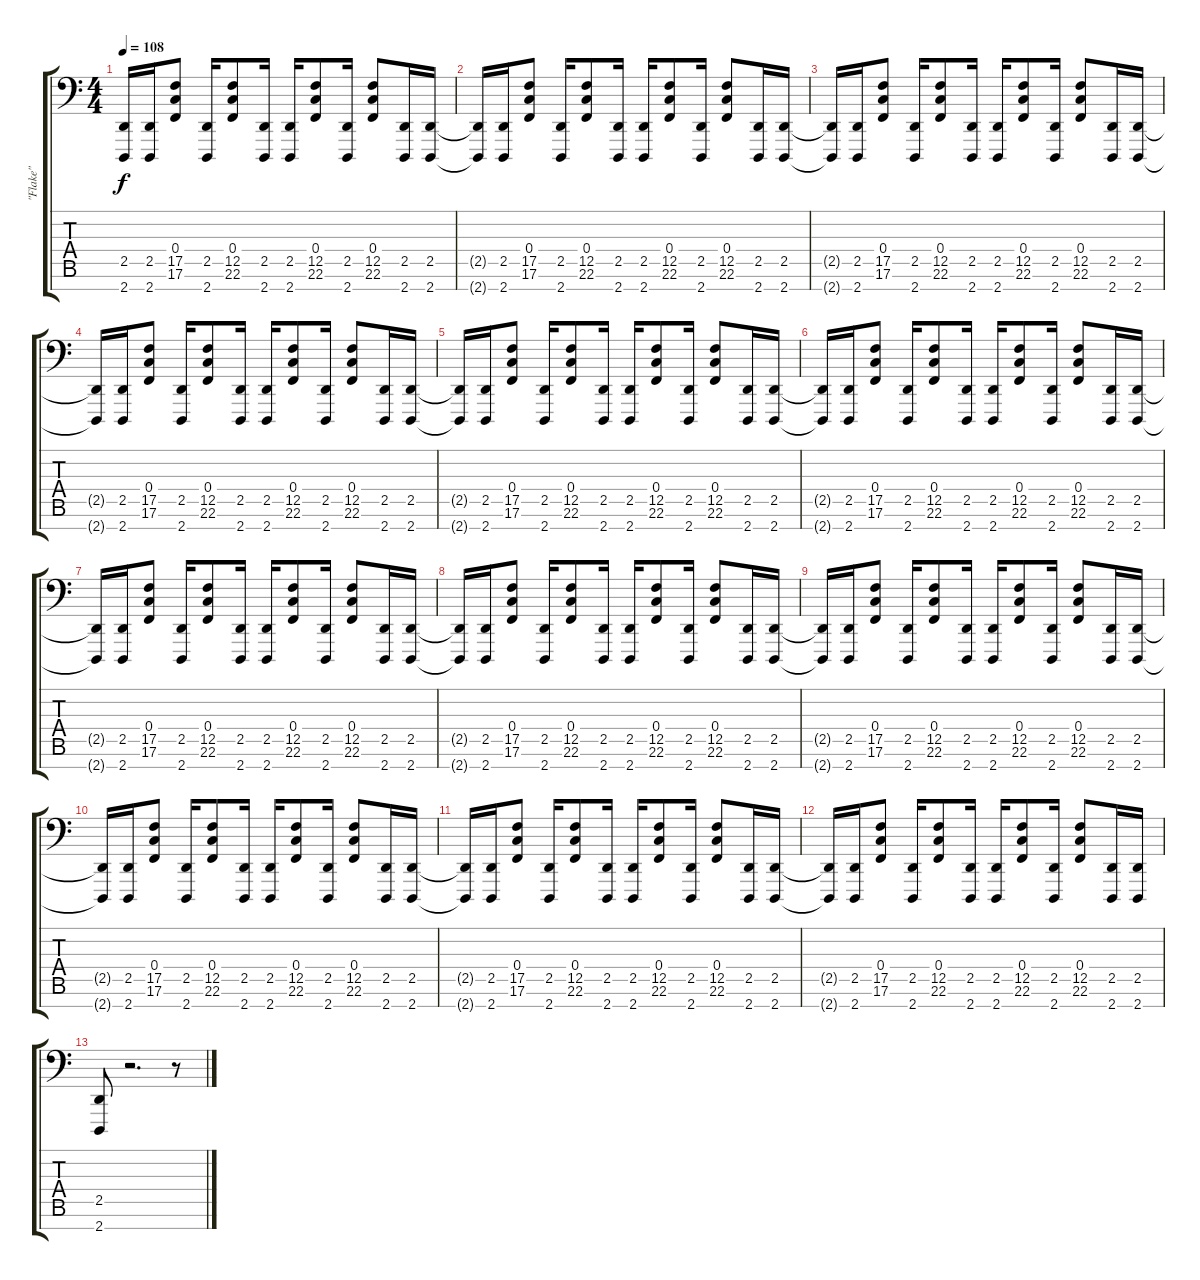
\track ("\"Flake\"" "\"Flake\"") {instrument lead8bassandlead}
\staff {score tabs}
\tuning (C5 D4 A3 F2 C2 G1 C1) {hide}
\ts (4 4)
\tempo 108
\clef f4
\ks c
(2.5{t} 2.7{t}).16{dy f} (2.5 2.7).16 (0.4 17.5 17.6).8 (2.5 2.7).16 (0.4 12.5 22.6).8 (2.5 2.7).16 (2.5 2.7).16 (0.4 12.5 22.6).8 (2.5 2.7).16 (0.4 12.5 22.6).8 (2.5 2.7).16 (2.5 2.7).16 |
(2.5{t} 2.7{t}).16 (2.5 2.7).16 (0.4 17.5 17.6).8 (2.5 2.7).16 (0.4 12.5 22.6).8 (2.5 2.7).16 (2.5 2.7).16 (0.4 12.5 22.6).8 (2.5 2.7).16 (0.4 12.5 22.6).8 (2.5 2.7).16 (2.5 2.7).16 |
(2.5{t} 2.7{t}).16 (2.5 2.7).16 (0.4 17.5 17.6).8 (2.5 2.7).16 (0.4 12.5 22.6).8 (2.5 2.7).16 (2.5 2.7).16 (0.4 12.5 22.6).8 (2.5 2.7).16 (0.4 12.5 22.6).8 (2.5 2.7).16 (2.5 2.7).16 |
(2.5{t} 2.7{t}).16 (2.5 2.7).16 (0.4 17.5 17.6).8 (2.5 2.7).16 (0.4 12.5 22.6).8 (2.5 2.7).16 (2.5 2.7).16 (0.4 12.5 22.6).8 (2.5 2.7).16 (0.4 12.5 22.6).8 (2.5 2.7).16 (2.5 2.7).16 |
(2.5{t} 2.7{t}).16 (2.5 2.7).16 (0.4 17.5 17.6).8 (2.5 2.7).16 (0.4 12.5 22.6).8 (2.5 2.7).16 (2.5 2.7).16 (0.4 12.5 22.6).8 (2.5 2.7).16 (0.4 12.5 22.6).8 (2.5 2.7).16 (2.5 2.7).16 |
(2.5{t} 2.7{t}).16 (2.5 2.7).16 (0.4 17.5 17.6).8 (2.5 2.7).16 (0.4 12.5 22.6).8 (2.5 2.7).16 (2.5 2.7).16 (0.4 12.5 22.6).8 (2.5 2.7).16 (0.4 12.5 22.6).8 (2.5 2.7).16 (2.5 2.7).16 |
(2.5{t} 2.7{t}).16 (2.5 2.7).16 (0.4 17.5 17.6).8 (2.5 2.7).16 (0.4 12.5 22.6).8 (2.5 2.7).16 (2.5 2.7).16 (0.4 12.5 22.6).8 (2.5 2.7).16 (0.4 12.5 22.6).8 (2.5 2.7).16 (2.5 2.7).16 |
(2.5{t} 2.7{t}).16 (2.5 2.7).16 (0.4 17.5 17.6).8 (2.5 2.7).16 (0.4 12.5 22.6).8 (2.5 2.7).16 (2.5 2.7).16 (0.4 12.5 22.6).8 (2.5 2.7).16 (0.4 12.5 22.6).8 (2.5 2.7).16 (2.5 2.7).16 |
(2.5{t} 2.7{t}).16 (2.5 2.7).16 (0.4 17.5 17.6).8 (2.5 2.7).16 (0.4 12.5 22.6).8 (2.5 2.7).16 (2.5 2.7).16 (0.4 12.5 22.6).8 (2.5 2.7).16 (0.4 12.5 22.6).8 (2.5 2.7).16 (2.5 2.7).16 |
(2.5{t} 2.7{t}).16 (2.5 2.7).16 (0.4 17.5 17.6).8 (2.5 2.7).16 (0.4 12.5 22.6).8 (2.5 2.7).16 (2.5 2.7).16 (0.4 12.5 22.6).8 (2.5 2.7).16 (0.4 12.5 22.6).8 (2.5 2.7).16 (2.5 2.7).16 |
(2.5{t} 2.7{t}).16 (2.5 2.7).16 (0.4 17.5 17.6).8 (2.5 2.7).16 (0.4 12.5 22.6).8 (2.5 2.7).16 (2.5 2.7).16 (0.4 12.5 22.6).8 (2.5 2.7).16 (0.4 12.5 22.6).8 (2.5 2.7).16 (2.5 2.7).16 |
(2.5{t} 2.7{t}).16 (2.5 2.7).16 (0.4 17.5 17.6).8 (2.5 2.7).16 (0.4 12.5 22.6).8 (2.5 2.7).16 (2.5 2.7).16 (0.4 12.5 22.6).8 (2.5 2.7).16 (0.4 12.5 22.6).8 (2.5 2.7).16 (2.5 2.7).16 |
(2.5 2.7).8 r.2{d} r.8
